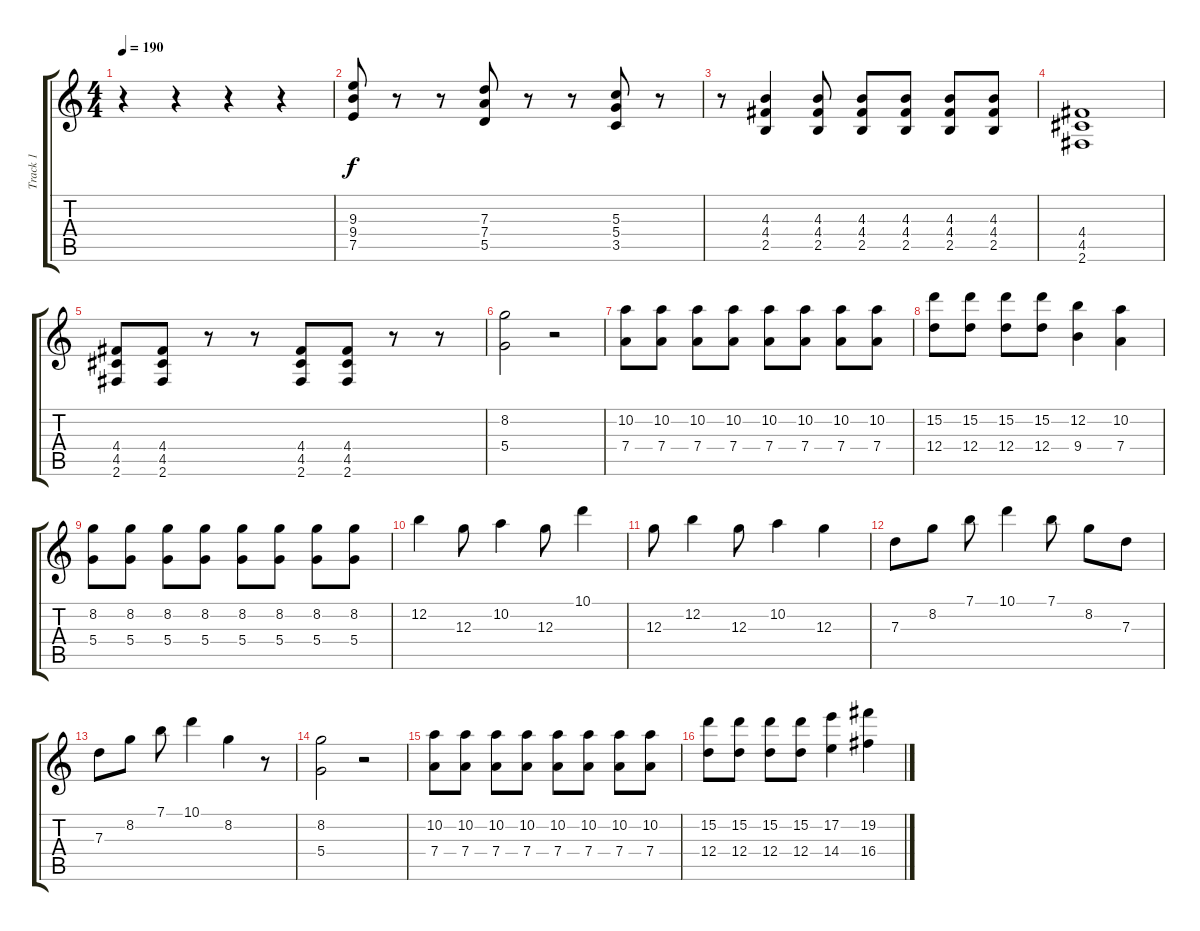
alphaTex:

\track ("Track 1" "Track 1") {instrument acousticguitarsteel}
\staff {score tabs}
\tuning (E4 B3 G3 D3 A2 E2) {hide}
\ts (4 4)
\tempo 190
\clef g2
\ks c
r.4{dy f} r.4 r.4 r.4 |
(9.3 9.4 7.5).8 r.8 r.8 (7.3 7.4 5.5).8 r.8 r.8 (5.3 5.4 3.5).8 r.8 |
r.8 (4.3 4.4 2.5).4 (4.3 4.4 2.5).8 (4.3 4.4 2.5).8 (4.3 4.4 2.5).8 (4.3 4.4 2.5).8 (4.3 4.4 2.5).8 |
(4.4 4.5 2.6).1 |
(4.4 4.5 2.6).8 (4.4 4.5 2.6).8 r.8 r.8 (4.4 4.5 2.6).8 (4.4 4.5 2.6).8 r.8 r.8 |
(8.2 5.4).2 r.2 |
(10.2 7.4).8 (10.2 7.4).8 (10.2 7.4).8 (10.2 7.4).8 (10.2 7.4).8 (10.2 7.4).8 (10.2 7.4).8 (10.2 7.4).8 |
(15.2 12.4).8 (15.2 12.4).8 (15.2 12.4).8 (15.2 12.4).8 (12.2 9.4).4 (10.2 7.4).4 |
(8.2 5.4).8 (8.2 5.4).8 (8.2 5.4).8 (8.2 5.4).8 (8.2 5.4).8 (8.2 5.4).8 (8.2 5.4).8 (8.2 5.4).8 |
12.2.4 12.3.8 10.2.4 12.3.8 10.1.4 |
12.3.8 12.2.4 12.3.8 10.2.4 12.3.4 |
7.3.8 8.2.8 7.1.8 10.1.4 7.1.8 8.2.8 7.3.8 |
7.3.8 8.2.8 7.1.8 10.1.4 8.2.4 r.8 |
(8.2 5.4).2 r.2 |
(10.2 7.4).8 (10.2 7.4).8 (10.2 7.4).8 (10.2 7.4).8 (10.2 7.4).8 (10.2 7.4).8 (10.2 7.4).8 (10.2 7.4).8 |
(15.2 12.4).8 (15.2 12.4).8 (15.2 12.4).8 (15.2 12.4).8 (17.2 14.4).4 (19.2 16.4).4
